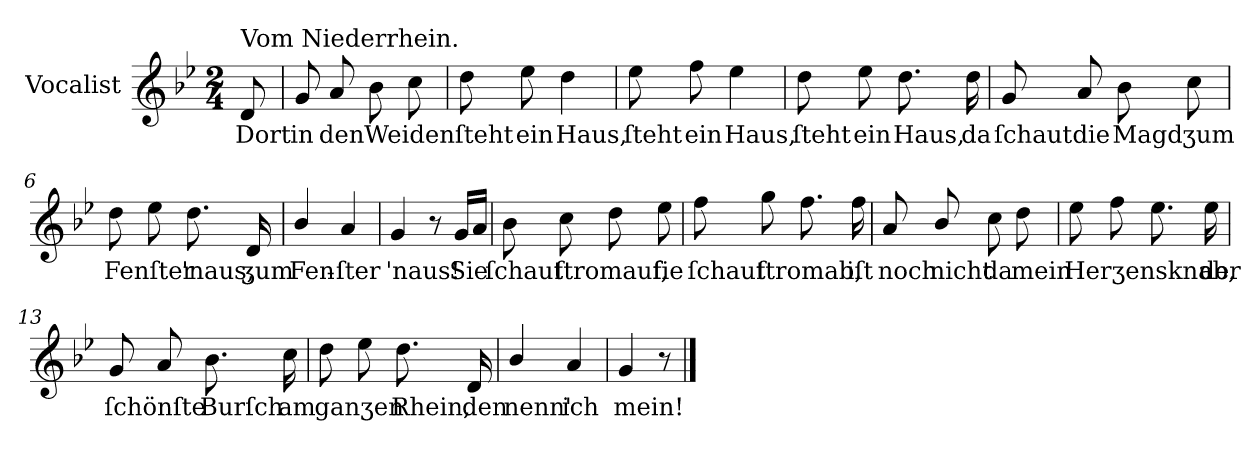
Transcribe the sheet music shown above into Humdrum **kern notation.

**kern	**text
*part1	*part1
*staff1	*staff1
*I"Vocalist	*
*k[b-e-]	*
*g:	*
*M2/4	*
=	=
!LO:TX:a:t=Vom Niederrhein.	!
8d	Dort
=1	=1
8g	in
8a	den
8b-	Weiden
8cc	.
=2	=2
8dd	ſteht
8ee-	ein
4dd	Haus,
=3	=3
8ee-	ſteht
8ff	ein
4ee-	Haus,
=4	=4
8dd	ſteht
8ee-	ein
8.dd	Haus,
16dd	da
=5	=5
8g	ſchaut
8a	die
8b-	Magd
8cc	ʒum
=6	=6
8dd	Fenſter
8ee-	.
8.dd	'naus,
16d	ʒum
=7	=7
4b-/	Fen-
4a	-ſter
=8	=8
4g	'naus!
8r	.
16gLL	Sie
16aJJ	.
=9	=9
8b-	ſchaut
8cc	ſtromauf,
8dd	.
8ee-	ſie
=10	=10
8ff	ſchaut
8gg	ſtromab,
8.ff	.
16ff	iſt
=11	=11
8a	noch
8b-/	nicht
8cc	da
8dd	mein
=12	=12
8ee-	Herʒensknab,
8ff	.
8.ee-	.
16ee-	der
=13	=13
8g	ſchönſte
8a	.
8.b-	Burſch
16cc	am
=14	=14
8dd	ganʒen
8ee-	.
8.dd	Rhein,
16d	den
=15	=15
4b-/	nenn'
4a	ich
=16	=16
4g	mein!
8r	.
==	==
*-	*-
